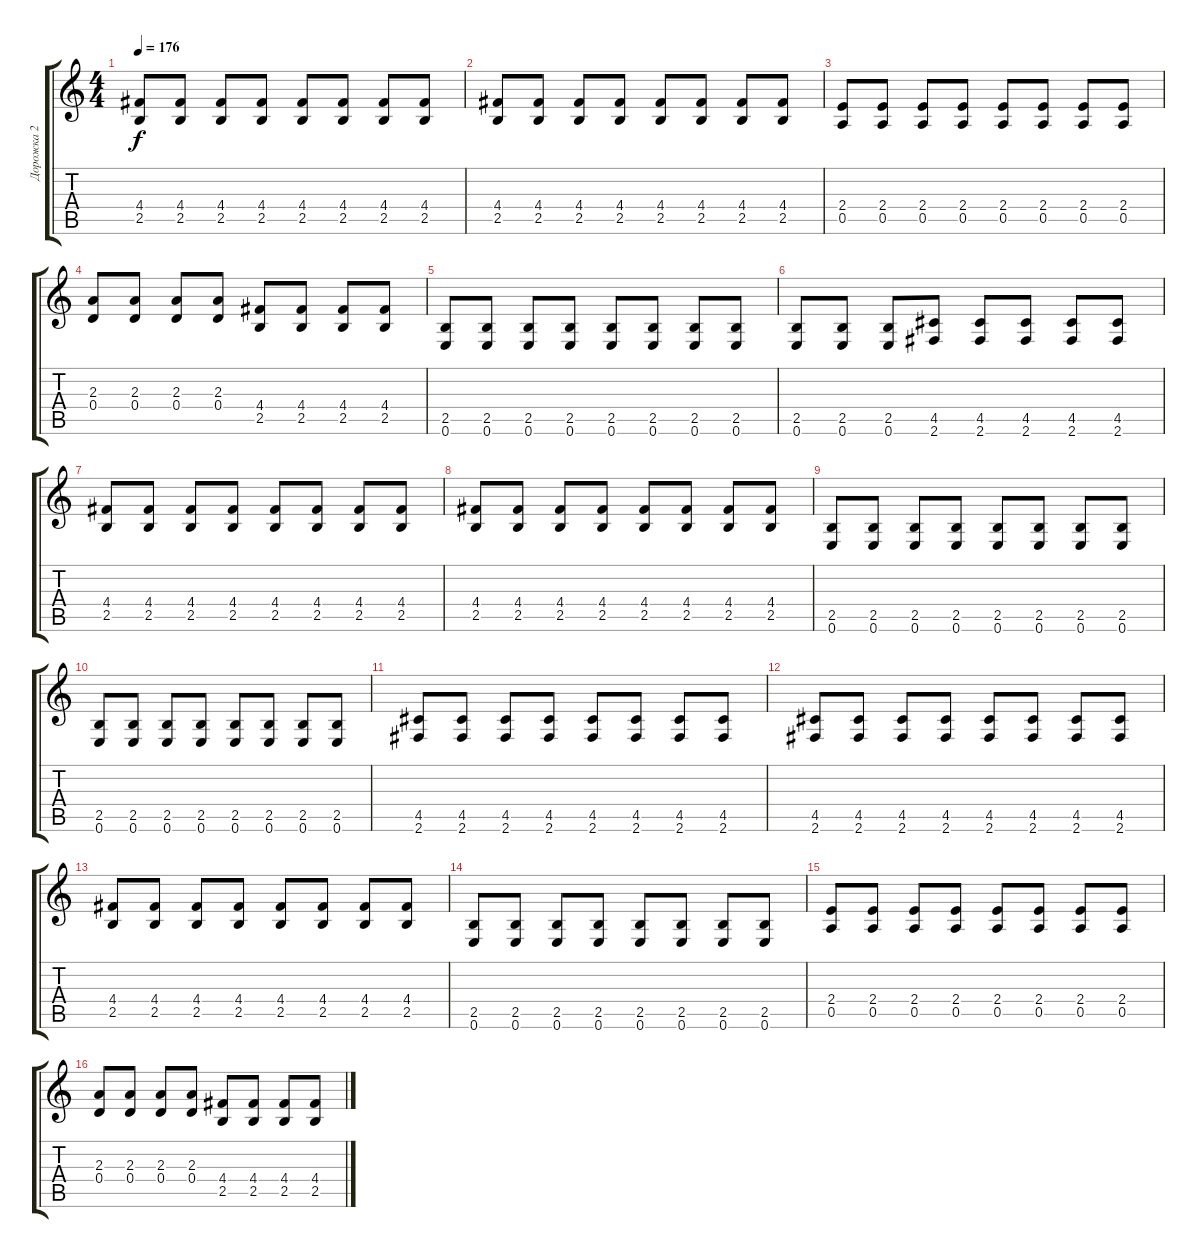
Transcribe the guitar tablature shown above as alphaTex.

\track ("Дорожка 2" "Дорожка 2") {instrument distortionguitar}
\staff {score tabs}
\tuning (E4 B3 G3 D3 A2 E2) {hide}
\ts (4 4)
\tempo 176
\clef g2
\ks c
(4.4 2.5).8{dy f} (4.4 2.5).8 (4.4 2.5).8 (4.4 2.5).8 (4.4 2.5).8 (4.4 2.5).8 (4.4 2.5).8 (4.4 2.5).8 |
(4.4 2.5).8 (4.4 2.5).8 (4.4 2.5).8 (4.4 2.5).8 (4.4 2.5).8 (4.4 2.5).8 (4.4 2.5).8 (4.4 2.5).8 |
(2.4 0.5).8 (2.4 0.5).8 (2.4 0.5).8 (2.4 0.5).8 (2.4 0.5).8 (2.4 0.5).8 (2.4 0.5).8 (2.4 0.5).8 |
(2.3 0.4).8 (2.3 0.4).8 (2.3 0.4).8 (2.3 0.4).8 (4.4 2.5).8 (4.4 2.5).8 (4.4 2.5).8 (4.4 2.5).8 |
(2.5 0.6).8 (2.5 0.6).8 (2.5 0.6).8 (2.5 0.6).8 (2.5 0.6).8 (2.5 0.6).8 (2.5 0.6).8 (2.5 0.6).8 |
(2.5 0.6).8 (2.5 0.6).8 (2.5 0.6).8 (4.5 2.6).8 (4.5 2.6).8 (4.5 2.6).8 (4.5 2.6).8 (4.5 2.6).8 |
(4.4 2.5).8 (4.4 2.5).8 (4.4 2.5).8 (4.4 2.5).8 (4.4 2.5).8 (4.4 2.5).8 (4.4 2.5).8 (4.4 2.5).8 |
(4.4 2.5).8 (4.4 2.5).8 (4.4 2.5).8 (4.4 2.5).8 (4.4 2.5).8 (4.4 2.5).8 (4.4 2.5).8 (4.4 2.5).8 |
(2.5 0.6).8 (2.5 0.6).8 (2.5 0.6).8 (2.5 0.6).8 (2.5 0.6).8 (2.5 0.6).8 (2.5 0.6).8 (2.5 0.6).8 |
(2.5 0.6).8 (2.5 0.6).8 (2.5 0.6).8 (2.5 0.6).8 (2.5 0.6).8 (2.5 0.6).8 (2.5 0.6).8 (2.5 0.6).8 |
(4.5 2.6).8 (4.5 2.6).8 (4.5 2.6).8 (4.5 2.6).8 (4.5 2.6).8 (4.5 2.6).8 (4.5 2.6).8 (4.5 2.6).8 |
(4.5 2.6).8 (4.5 2.6).8 (4.5 2.6).8 (4.5 2.6).8 (4.5 2.6).8 (4.5 2.6).8 (4.5 2.6).8 (4.5 2.6).8 |
(4.4 2.5).8 (4.4 2.5).8 (4.4 2.5).8 (4.4 2.5).8 (4.4 2.5).8 (4.4 2.5).8 (4.4 2.5).8 (4.4 2.5).8 |
(2.5 0.6).8 (2.5 0.6).8 (2.5 0.6).8 (2.5 0.6).8 (2.5 0.6).8 (2.5 0.6).8 (2.5 0.6).8 (2.5 0.6).8 |
(2.4 0.5).8 (2.4 0.5).8 (2.4 0.5).8 (2.4 0.5).8 (2.4 0.5).8 (2.4 0.5).8 (2.4 0.5).8 (2.4 0.5).8 |
(2.3 0.4).8 (2.3 0.4).8 (2.3 0.4).8 (2.3 0.4).8 (4.4 2.5).8 (4.4 2.5).8 (4.4 2.5).8 (4.4 2.5).8
